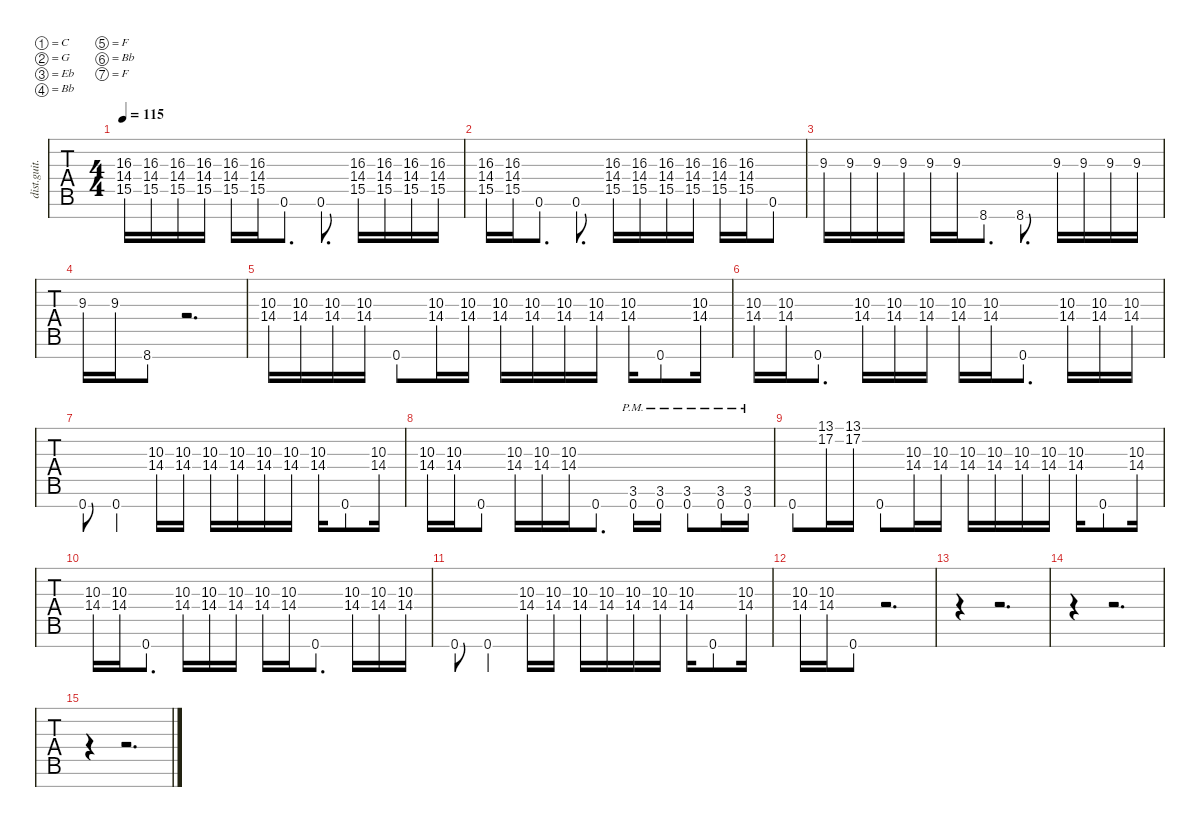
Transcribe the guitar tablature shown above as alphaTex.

\defaultSystemsLayout 4
\hideDynamics
\bracketExtendMode nobrackets
\track ("Lead" "dist.guit.") {instrument distortionguitar}
\staff {tabs}
\tuning (C4 G3 Eb3 Bb2 F2 Bb1 F1)
\ts (4 4)
\tempo 115
\clef g2
\ks c
(16.3 14.4 15.5{acc #}).16{dy f beam Down} (16.3 14.4 15.5{acc #}).16{beam Down} (16.3 14.4 15.5{acc #}).16{beam Down} (16.3 14.4 15.5{acc #}).16{beam Down} (16.3 14.4 15.5{acc #}).16{beam Down} (16.3 14.4 15.5{acc #}).16{beam Down} 0.6{acc #}.8{d beam Down} 0.6{acc #}.8{d beam Up} (16.3 14.4 15.5{acc #}).16{beam Down} (16.3 14.4 15.5{acc #}).16{beam Down} (16.3 14.4 15.5{acc #}).16{beam Down} (16.3 14.4 15.5{acc #}).16{beam Down} |
(16.3 14.4 15.5{acc #}).16{beam Down} (16.3 14.4 15.5{acc #}).16{beam Down} 0.6{acc #}.8{d beam Down} 0.6{acc #}.8{d beam Up} (16.3 14.4 15.5{acc #}).16{beam Down} (16.3 14.4 15.5{acc #}).16{beam Down} (16.3 14.4 15.5{acc #}).16{beam Down} (16.3 14.4 15.5{acc #}).16{beam Down} (16.3 14.4 15.5{acc #}).16{beam Down} (16.3 14.4 15.5{acc #}).16{beam Down} 0.6{acc #}.8{beam Down} |
9.3.16{beam Down} 9.3.16{beam Down} 9.3.16{beam Down} 9.3.16{beam Down} 9.3.16{beam Up} 9.3.16{beam Up} 8.7{acc #}.8{d beam Up} 8.7{acc #}.8{d beam Up} 9.3.16{beam Down} 9.3.16{beam Down} 9.3.16{beam Down} 9.3.16{beam Down} |
9.3.16{beam Up} 9.3.16{beam Up} 8.7{acc #}.8{beam Up} r.2{d beam Down} |
(10.3{acc #} 14.4).16{beam Down} (10.3{acc #} 14.4).16{beam Down} (10.3{acc #} 14.4).16{beam Down} (10.3{acc #} 14.4).16{beam Down} 0.7.8{beam Up} (10.3{acc #} 14.4).16{beam Up} (10.3{acc #} 14.4).16{beam Up} (10.3{acc #} 14.4).16{beam Down} (10.3{acc #} 14.4).16{beam Down} (10.3{acc #} 14.4).16{beam Down} (10.3{acc #} 14.4).16{beam Down} (10.3{acc #} 14.4).16{beam Up} 0.7.8{beam Up} (10.3{acc #} 14.4).16{beam Up} |
(10.3{acc #} 14.4).16{beam Up} (10.3{acc #} 14.4).16{beam Up} 0.7.8{d beam Up} (10.3{acc #} 14.4).16{beam Down} (10.3{acc #} 14.4).16{beam Down} (10.3{acc #} 14.4).16{beam Down} (10.3{acc #} 14.4).16{beam Up} (10.3{acc #} 14.4).16{beam Up} 0.7.8{d beam Up} (10.3{acc #} 14.4).16{beam Down} (10.3{acc #} 14.4).16{beam Down} (10.3{acc #} 14.4).16{beam Down} |
0.7.8{beam Up} 0.7.4{beam Up} (10.3{acc #} 14.4).16{beam Down} (10.3{acc #} 14.4).16{beam Down} (10.3{acc #} 14.4).16{beam Down} (10.3{acc #} 14.4).16{beam Down} (10.3{acc #} 14.4).16{beam Down} (10.3{acc #} 14.4).16{beam Down} (10.3{acc #} 14.4).16{beam Up} 0.7.8{beam Up} (10.3{acc #} 14.4).16{beam Up} |
(10.3{acc #} 14.4).16{beam Up} (10.3{acc #} 14.4).16{beam Up} 0.7.8{beam Up} (10.3{acc #} 14.4).16{beam Up} (10.3{acc #} 14.4).16{beam Up} (10.3{acc #} 14.4).16{beam Up} 0.7.8{d beam Up} (3.6{pm acc #} 0.7{pm}).16{beam Up} (3.6{pm acc #} 0.7{pm}).16{beam Up} (3.6{pm acc #} 0.7{pm}).8{beam Up} (3.6{pm acc #} 0.7{pm}).16{beam Up} (3.6{pm acc #} 0.7{pm}).16{beam Up} |
0.7.8{beam Up} (13.1{acc #} 17.2).16{beam Up} (13.1{acc #} 17.2).16{beam Up} 0.7.8{beam Up} (10.3{acc #} 14.4).16{beam Up} (10.3{acc #} 14.4).16{beam Up} (10.3{acc #} 14.4).16{beam Down} (10.3{acc #} 14.4).16{beam Down} (10.3{acc #} 14.4).16{beam Down} (10.3{acc #} 14.4).16{beam Down} (10.3{acc #} 14.4).16{beam Up} 0.7.8{beam Up} (10.3{acc #} 14.4).16{beam Up} |
(10.3{acc #} 14.4).16{beam Up} (10.3{acc #} 14.4).16{beam Up} 0.7.8{d beam Up} (10.3{acc #} 14.4).16{beam Down} (10.3{acc #} 14.4).16{beam Down} (10.3{acc #} 14.4).16{beam Down} (10.3{acc #} 14.4).16{beam Up} (10.3{acc #} 14.4).16{beam Up} 0.7.8{d beam Up} (10.3{acc #} 14.4).16{beam Down} (10.3{acc #} 14.4).16{beam Down} (10.3{acc #} 14.4).16{beam Down} |
0.7.8{beam Up} 0.7.4{beam Up} (10.3{acc #} 14.4).16{beam Down} (10.3{acc #} 14.4).16{beam Down} (10.3{acc #} 14.4).16{beam Down} (10.3{acc #} 14.4).16{beam Down} (10.3{acc #} 14.4).16{beam Down} (10.3{acc #} 14.4).16{beam Down} (10.3{acc #} 14.4).16{beam Up} 0.7.8{beam Up} (10.3{acc #} 14.4).16{beam Up} |
(10.3{acc #} 14.4).16{beam Up} (10.3{acc #} 14.4).16{beam Up} 0.7.8{beam Up} r.2{d beam Down} |
r.4{beam Down} r.2{d beam Down} |
r.4{beam Down} r.2{d beam Down} |
r.4{beam Down} r.2{d beam Down}
